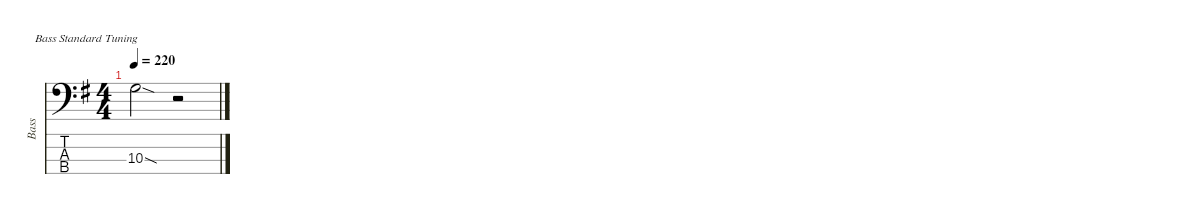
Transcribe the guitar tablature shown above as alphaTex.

\hideDynamics
\bracketExtendMode nobrackets
\multiBarRest
\otherSystemsTrackNameOrientation horizontal
\track ("Bass" "Bass") {defaultSystemsLayout 4 multiBarRest instrument electricbassfinger}
\staff {score tabs}
\tuning (G2 D2 A1 E1)
\ts (4 4)
\tempo 220
\clef f4
\scale
0.942858
\ks g
10.3{sod acc forcenatural}.2{dy f beam Down} r.2{beam Down}
